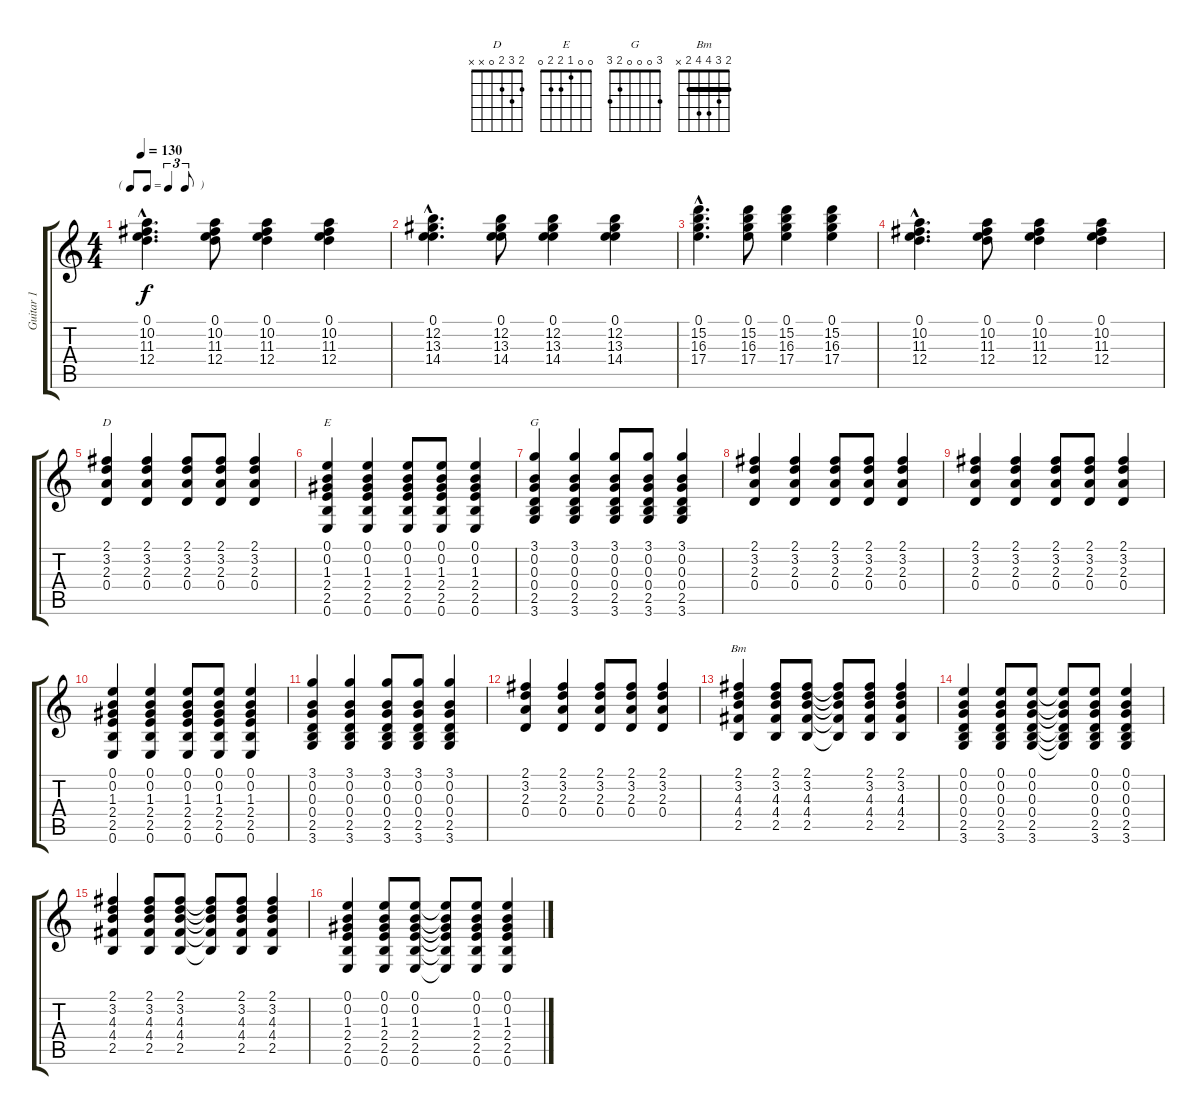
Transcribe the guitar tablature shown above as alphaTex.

\track ("Guitar 1" "Guitar 1") {instrument acousticguitarsteel}
\staff {score tabs}
\tuning (E4 B3 G3 D3 A2 E2) {hide}
\chord ("D" 2 3 2 0 x x)
\chord ("E" 0 0 1 2 2 0)
\chord ("G" 3 0 0 0 2 3)
\chord ("Bm" 2 3 4 4 2 x) {barre 2}
\ts (4 4)
\tf triplet8th
\tempo 130
\clef g2
\ks c
(0.1{hac} 10.2{hac} 11.3{hac} 12.4{hac}).4{d dy f instrument acousticguitarsteel} (0.1 10.2 11.3 12.4).8 (0.1 10.2 11.3 12.4).4 (0.1 10.2 11.3 12.4).4 |
(0.1{hac} 12.2{hac} 13.3{hac} 14.4{hac}).4{d} (0.1 12.2 13.3 14.4).8 (0.1 12.2 13.3 14.4).4 (0.1 12.2 13.3 14.4).4 |
(0.1{hac} 15.2{hac} 16.3{hac} 17.4{hac}).4{d} (0.1 15.2 16.3 17.4).8 (0.1 15.2 16.3 17.4).4 (0.1 15.2 16.3 17.4).4 |
(0.1{hac} 10.2{hac} 11.3{hac} 12.4{hac}).4{d} (0.1 10.2 11.3 12.4).8 (0.1 10.2 11.3 12.4).4 (0.1 10.2 11.3 12.4).4 |
(2.1 3.2 2.3 0.4).4{ch "D"} (2.1 3.2 2.3 0.4).4 (2.1 3.2 2.3 0.4).8 (2.1 3.2 2.3 0.4).8 (2.1 3.2 2.3 0.4).4 |
(0.1 0.2 1.3 2.4 2.5 0.6).4{ch "E"} (0.1 0.2 1.3 2.4 2.5 0.6).4 (0.1 0.2 1.3 2.4 2.5 0.6).8 (0.1 0.2 1.3 2.4 2.5 0.6).8 (0.1 0.2 1.3 2.4 2.5 0.6).4 |
(3.1 0.2 0.3 0.4 2.5 3.6).4{ch "G"} (3.1 0.2 0.3 0.4 2.5 3.6).4 (3.1 0.2 0.3 0.4 2.5 3.6).8 (3.1 0.2 0.3 0.4 2.5 3.6).8 (3.1 0.2 0.3 0.4 2.5 3.6).4 |
(2.1 3.2 2.3 0.4).4 (2.1 3.2 2.3 0.4).4 (2.1 3.2 2.3 0.4).8 (2.1 3.2 2.3 0.4).8 (2.1 3.2 2.3 0.4).4 |
(2.1 3.2 2.3 0.4).4 (2.1 3.2 2.3 0.4).4 (2.1 3.2 2.3 0.4).8 (2.1 3.2 2.3 0.4).8 (2.1 3.2 2.3 0.4).4 |
(0.1 0.2 1.3 2.4 2.5 0.6).4 (0.1 0.2 1.3 2.4 2.5 0.6).4 (0.1 0.2 1.3 2.4 2.5 0.6).8 (0.1 0.2 1.3 2.4 2.5 0.6).8 (0.1 0.2 1.3 2.4 2.5 0.6).4 |
(3.1 0.2 0.3 0.4 2.5 3.6).4 (3.1 0.2 0.3 0.4 2.5 3.6).4 (3.1 0.2 0.3 0.4 2.5 3.6).8 (3.1 0.2 0.3 0.4 2.5 3.6).8 (3.1 0.2 0.3 0.4 2.5 3.6).4 |
(2.1 3.2 2.3 0.4).4 (2.1 3.2 2.3 0.4).4 (2.1 3.2 2.3 0.4).8 (2.1 3.2 2.3 0.4).8 (2.1 3.2 2.3 0.4).4 |
(2.1 3.2 4.3 4.4 2.5).4{ch "Bm"} (2.1 3.2 4.3 4.4 2.5).8 (2.1 3.2 4.3 4.4 2.5).8 (2.1{t} 3.2{t} 4.3{t} 4.4{t} 2.5{t}).8 (2.1 3.2 4.3 4.4 2.5).8 (2.1 3.2 4.3 4.4 2.5).4 |
(0.1 0.2 0.3 0.4 2.5 3.6).4 (0.1 0.2 0.3 0.4 2.5 3.6).8 (0.1 0.2 0.3 0.4 2.5 3.6).8 (0.1{t} 0.2{t} 0.3{t} 0.4{t} 2.5{t} 3.6{t}).8 (0.1 0.2 0.3 0.4 2.5 3.6).8 (0.1 0.2 0.3 0.4 2.5 3.6).4 |
(2.1 3.2 4.3 4.4 2.5).4 (2.1 3.2 4.3 4.4 2.5).8 (2.1 3.2 4.3 4.4 2.5).8 (2.1{t} 3.2{t} 4.3{t} 4.4{t} 2.5{t}).8 (2.1 3.2 4.3 4.4 2.5).8 (2.1 3.2 4.3 4.4 2.5).4 |
(0.1 0.2 1.3 2.4 2.5 0.6).4 (0.1 0.2 1.3 2.4 2.5 0.6).8 (0.1 0.2 1.3 2.4 2.5 0.6).8 (0.1{t} 0.2{t} 1.3{t} 2.4{t} 2.5{t} 0.6{t}).8 (0.1 0.2 1.3 2.4 2.5 0.6).8 (0.1 0.2 1.3 2.4 2.5 0.6).4
